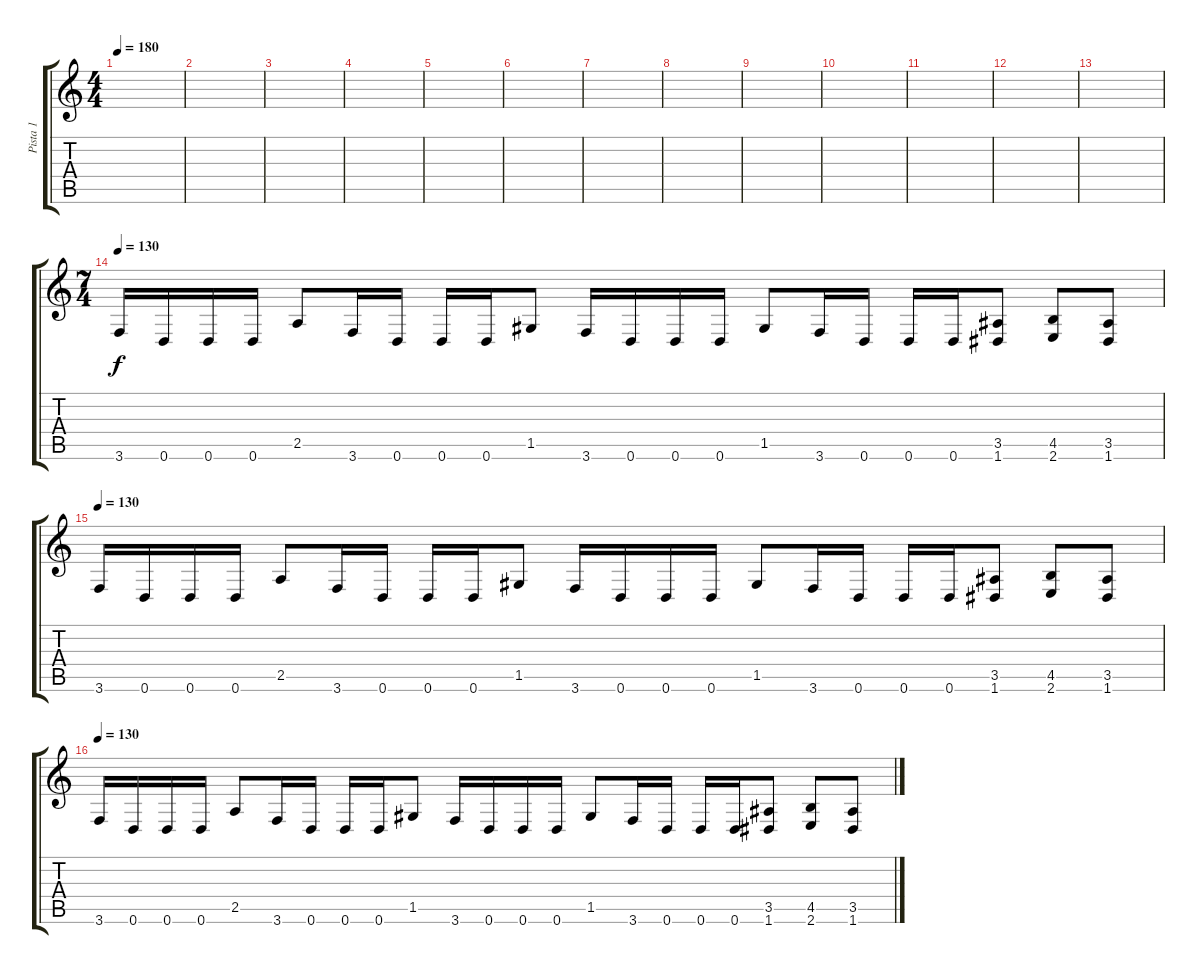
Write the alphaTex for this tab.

\track ("Pista 1" "Pista 1") {instrument distortionguitar}
\staff {score tabs}
\tuning (D4 A3 F3 C3 G2 D2) {hide}
\ts (4 4)
\tempo 180
\clef g2
\ks c
|
|
|
|
|
|
|
|
|
|
|
|
|
\ts (7 4)
\tempo 130
3.6.16 0.6.16 0.6.16 0.6.16 2.5.8 3.6.16 0.6.16 0.6.16 0.6.16 1.5.8 3.6.16 0.6.16 0.6.16 0.6.16 1.5.8 3.6.16 0.6.16 0.6.16 0.6.16 (3.5 1.6).8 (4.5 2.6).8 (3.5 1.6).8 |
\tempo 130
3.6.16 0.6.16 0.6.16 0.6.16 2.5.8 3.6.16 0.6.16 0.6.16 0.6.16 1.5.8 3.6.16 0.6.16 0.6.16 0.6.16 1.5.8 3.6.16 0.6.16 0.6.16 0.6.16 (3.5 1.6).8 (4.5 2.6).8 (3.5 1.6).8 |
\tempo 130
3.6.16 0.6.16 0.6.16 0.6.16 2.5.8 3.6.16 0.6.16 0.6.16 0.6.16 1.5.8 3.6.16 0.6.16 0.6.16 0.6.16 1.5.8 3.6.16 0.6.16 0.6.16 0.6.16 (3.5 1.6).8 (4.5 2.6).8 (3.5 1.6).8
